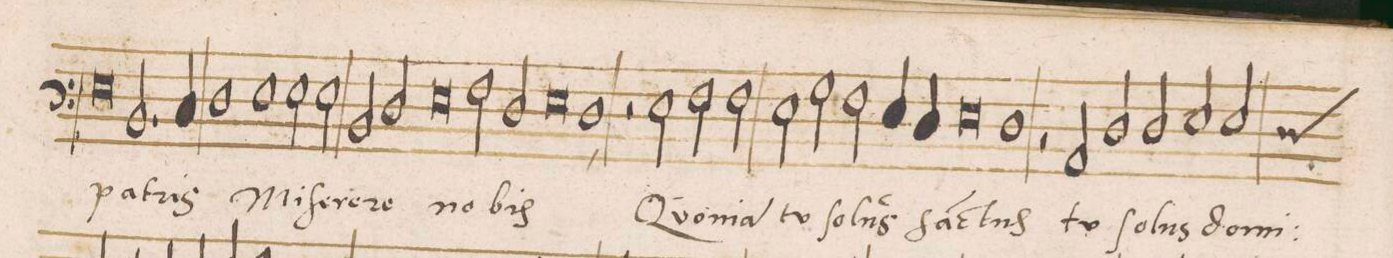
**kern	**text
*I"BASVS	*
*clefF3	*
*k[b-]	*
*met(c|)	*
*M2/1	*
0G	pat-
=67-	=67-
2.D/	-ris
4E/	.
1F	mi-
=68-	=68-
1G	.
2G\	-ſe-
2G\	-re-
=69-	=69-
2D/	-re
2F/	.
0G	no-
=70-	=70-
2A\	.
2F/	-bis
=71-	=71-
0G	.
=72-	=72-
1F,<	.
2r	.
2G\	Qvo-
=73-	=73-
2A\	-ni-
2A\	-a(m)
2G\	tu
2B-\	So-
=74-	=74-
2A\	-ris
4G/	.
4F/	.
0G	Sa(n)c-
=75-	=75-
1F	-tus
=76-	=76-
2r	.
2C/	tu
2F/	ſo-
2F/	-lus
=77-	=77-
2G/	do-
*custos:F	*
2G/	-mi-
*-	*-
